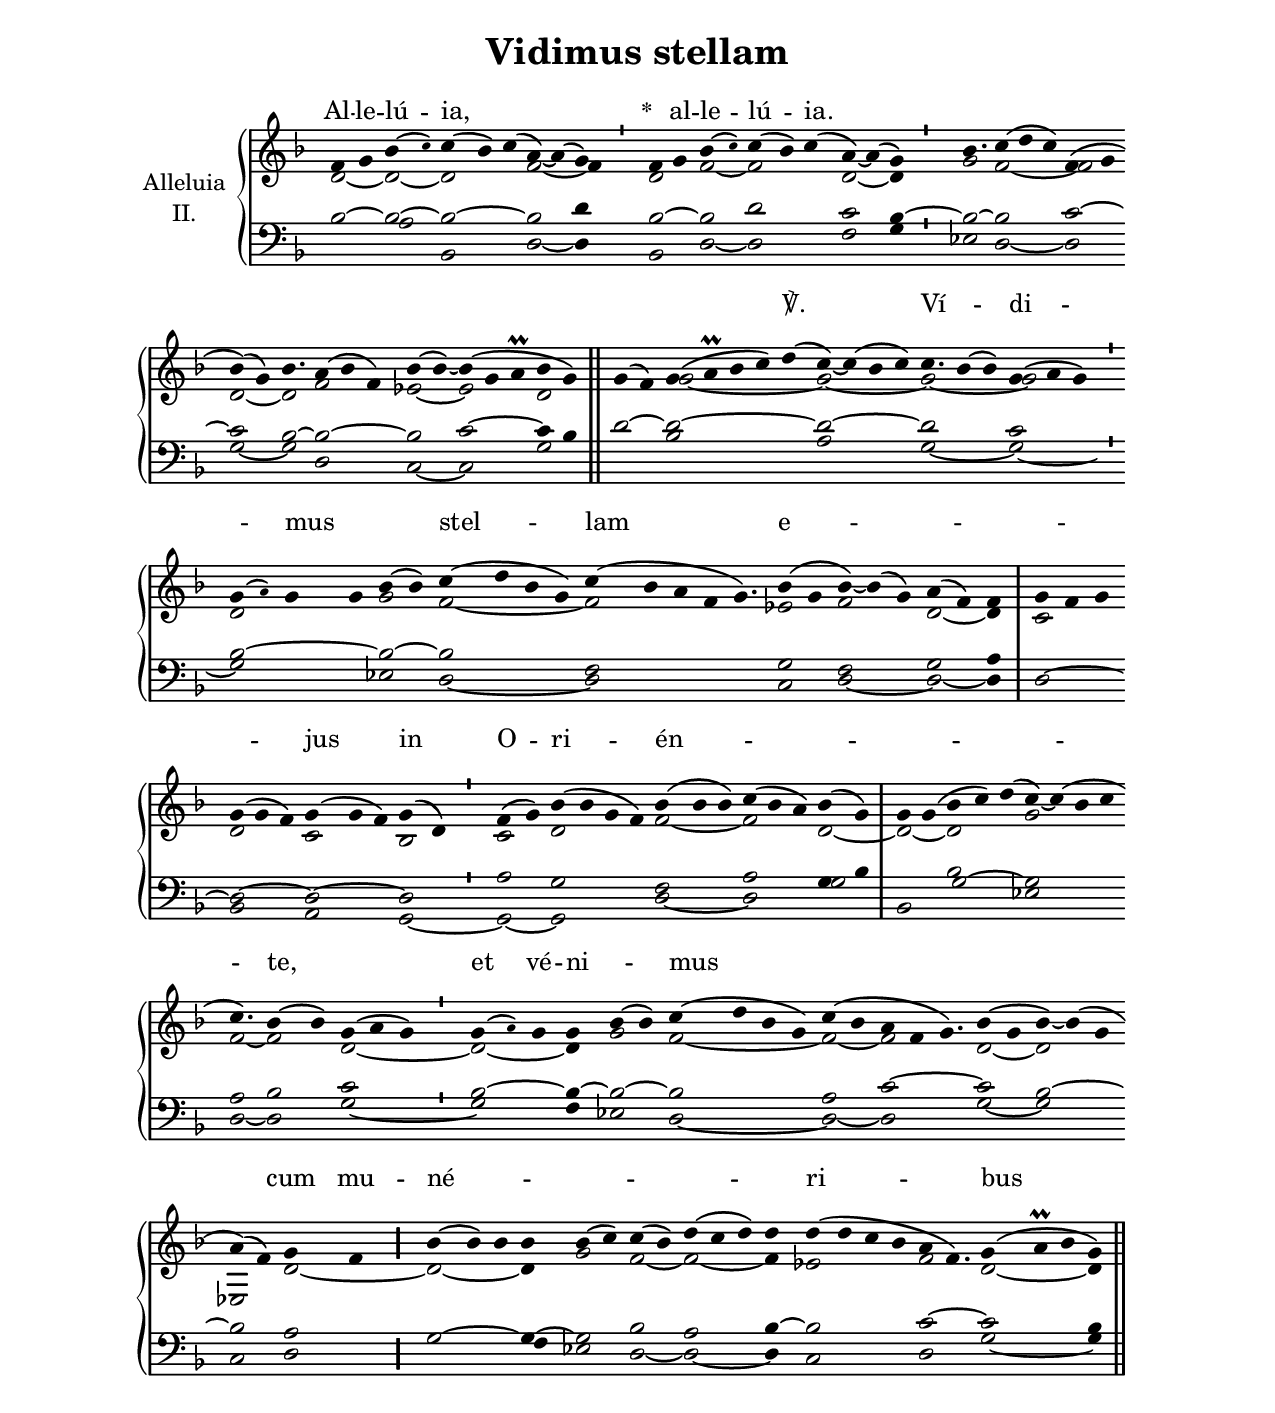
\version "2.18"
\include "gregorian.ly"
\include "noh2.ily"


%Page reference: page i.101
%(volume.page)

global = {
 \key g \dorian
 \cadenzaOn 
}

\header {
  title = \markup \center-column {"Vidimus stellam" \vspace #1 }
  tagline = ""
  composer = ""
}

\paper {
 #(include-special-characters)
  oddHeaderMarkup = \markup \fill-line {
    \line {}
    \center-column {
      \on-the-fly #first-page     " "
      \on-the-fly #not-first-page "Vidimus stellam"
    }
    \line { \on-the-fly #print-page-number-check-first \fromproperty #'page:page-number-string }
  }
  evenHeaderMarkup = \markup \fill-line {
    \line { \on-the-fly #print-page-number-check-first \fromproperty #'page:page-number-string }
    \center-column { "Vidimus stellam" }
    \line {}
  }
}

chantText = \lyricmode {
Al -- le -- lú -- ia, _ _ 
\set stanza = " * " al -- le -- lú -- ia. _ _ _ _ _ _ _ _ ℣. 
Ví -- _ di -- _ mus _ _ stel -- lam e -- _ _ _ _ _ _ jus 
in O -- ri -- én -- _ _ _ _ _ te, _ 
et vé -- ni -- _ mus _ _ cum mu -- né -- _ _ _ _ _ _ ri -- bus 
ad -- o -- rá -- re 
\set stanza = " * " Dó -- _ mi -- num. _ }

chantMusic = {
\tieDown   f'4 g'4 bes'4 ( \once \tweak #'font-size #-4 c'' ) c''4 ( bes'4) c''4 ( a'4) ~ a'4 ( g'4) \divisioMinima
  f'4 g'4 bes'4 ( \once \tweak #'font-size #-4 c'' ) c''4 ( bes'4) c''4 ( a'4) ~ a'4 ( g'4) \divisioMinima
 bes'4. c''4 ( d''4 c''4) f'4 ( g'4 \forceBreak
) bes'4 ( g'4) bes'4. a'4 ( bes'4 f'4) bes'4 ( bes'4) ~ bes'4 ( g'4 a'\prall bes'4 g'4) \finalis
 g'4 ( f'4) g'4 ( a'\prall bes'4 c''4) d''4 ( c''4) ~ c''4 ( bes'4 c''4) c''4. bes'4 ( bes'4) g'4 ( a'4 g'4) \divisioMinima \forceBreak

 g'4 ( \once \tweak #'font-size #-4 a' ) g'4 g'4 bes'4 ( bes'4) c''4 ( d''4 bes'4 g'4) c''4 ( bes'4 a'4 f'4 g'4.) bes'4 ( g'4 bes'4) ~ bes'4 ( g'4) a'4 ( f'4) f'4 \divisioMaxima
 g'4 f'4 g'4 \forceBreak
 g'4 ( g'4 f'4) g'4 ( g'4 f'4) g'4 ( d'4) \divisioMinima
 f'4 ( g'4) bes'4 ( bes'4 g'4 f'4) bes'4 ( bes'4 bes'4) c''4 ( bes'4 a'4) bes'4 ( g'4) \divisioMaxima
 g'4 g'4 ( bes'4 c''4) d''4 ( c''4) ~ c''4 ( bes'4 c''4 \forceBreak
) c''4. bes'4 ( bes'4) g'4 ( a'4 g'4) \divisioMinima
 g'4 ( \once \tweak #'font-size #-4 a' ) g'4 g'4 bes'4 ( bes'4) c''4 ( d''4 bes'4 g'4) c''4 ( bes'4 a'4 f'4 g'4.) bes'4 ( g'4 bes'4) ~ bes'4 ( g'4 \forceBreak
) a'4 ( f'4) g'4 f'4 \divisioMaior
 bes'4 ( bes'4) bes'4 bes'4 bes'4 ( c''4)  c''4 ( bes'4) d''4 ( c''4 d''4) d''4 d''4 ( d''4 c''4 bes'4 a'4 f'4.) g'4 ( a'\prall bes'4 g'4) \finalis

}

altoMusic = {
d'2 ~ d'2 ~ d'2*3/2 f'2 ~ f'4 d'2 f'2 ~ f'2*3/2 d'2 ~ d'4 \divisioMinima
g'2*3/4 f'2*3/2 ~ f'2 d'2 ~ d'2*3/4 f'2*3/2 ees'2 ~ ees'2*3/2 d'2 \finalis
r2 g'2*5/2 ~ g'2*4/2 ~ g'2*7/4 ~ g'2*3/2 \divisioMinima
d'2*4/2 g'2 f'2*4/2 ~ f'2*11/4 ees'2 f'2*3/2 d'2 ~ d'4 \divisioMaxima
c'2*3/2 d'2*3/2 c'2*3/2 bes2 \divisioMinima
c'2 d'2*4/2 f'2*3/2 ~ f'2*3/2 d'2 ~ \divisioMaxima
d'2 ~ d'2*3/2 g'2*4/2 f'2*3/4 ~ f'2 d'2*3/2 ~ \divisioMinima
d'2*3/2 ~ d'4 g'2 f'2*4/2 ~ f'2 ~ f'2*7/4 d'2 ~ d'2*3/2 ees2 d'2 ~ \divisioMaior
d'2*3/2 ~ d'4 g'2 f'2 ~ f'2*3/2 ~ f'4 ees'2*4/2 f'2*5/4 d'2*3/2 ~ d'4 \finalis
}

tenorMusic = {
bes2 ~ bes2 ~ bes2*3/2 ~ bes2 d'4 bes2 ~ bes2 d'2*3/2 c'2 bes4 ~ \divisioMinima
bes2*3/4 ~ bes2*3/2 c'2 ~ c'2 bes2*3/4 ~ bes2*3/2 ~ bes2 c'2*3/2 ~ c'4 bes4 \finalis
d'2 ~ d'2*5/2 ~ d'2*4/2 ~ d'2*7/4 c'2*3/2 \divisioMinima
bes2*4/2 ~ bes2 ~ bes2*4/2 f2*11/4 g2 f2*3/2 g2 a4 \divisioMaxima
d2*3/2 ~ d2*3/2 ~ d2*3/2 ~ d2 \divisioMinima
a2 g2*4/2 f2*3/2 a2*3/2 g4 bes4 \divisioMaxima
r2 g2*3/2 ~ g2*4/2 a2*3/4 bes2 c'2*3/2 \divisioMinima
bes2*3/2 ~ bes4 ~ bes2 ~ bes2*4/2 a2 c'2*7/4 ~ c'2 bes2*3/2 ~ bes2 a2 \divisioMaior
g2*3/2 ~ g4 ~ g2 bes2 a2*3/2 bes4 ~ bes2*4/2 c'2*5/4 ~ c'2*3/2 bes4 \finalis
}

bassMusic = {
r2 a2 bes,2*3/2 d2 ~ d4 bes,2 d2 ~ d2*3/2 f2 g4 \divisioMinima
ees2*3/4 d2*3/2 ~ d2 g2 ~ g2*3/4 d2*3/2 c2 ~ c2*3/2 g2 \finalis
r2 bes2*5/2 a2*4/2 g2*7/4 ~ g2*3/2 ~ \divisioMinima
g2*4/2 ees2 d2*4/2 ~ d2*11/4 c2 d2*3/2 ~ d2 ~ d4 \divisioMaxima
r2*3/2 bes,2*3/2 a,2*3/2 g,2 ~ \divisioMinima
g,2 ~ g,2*4/2 d2*3/2 ~ d2*3/2 g2 \divisioMaxima
bes,2 bes2*3/2 ees2*4/2 d2*3/4 ~ d2 g2*3/2 ~ \divisioMinima
g2*3/2 f4 ees2 d2*4/2 ~ d2 ~ d2*7/4 g2 ~ g2*3/2 c2 d2 \divisioMaior
r2*3/2 f4 ees2 d2 ~ d2*3/2 ~ d4 c2*4/2 d2*5/4 g2*3/2 ~ g4 \finalis
}

voiceLines = {
\voiceLineStyle


}

\score{
  <<
    \new GrandStaff <<
      \set GrandStaff.autoBeaming = ##f
      \set GrandStaff.instrumentName = \markup \center-column {
        "Alleluia"
        "II."
      }
      \new Staff = up <<
        \new Voice = "chant" {
          \voiceOne \global \chantMusic
        }
        \new Voice {
          \voiceTwo \global \altoMusic
        }
      >>

      \new Staff = down <<
        \clef bass
        \new Voice {
          \voiceOne \global \tenorMusic
        }
        \new Voice {
          \voiceTwo \global \bassMusic
        }
	\new Voice {
        \voiceThree \global \voiceLines
        }
      >>
    >>
    \new Lyrics \lyricsto chant {
      \chantText
    }
  >>
  \layout{
  }
  \midi{
    \tempo 4 = 125
  }
}
